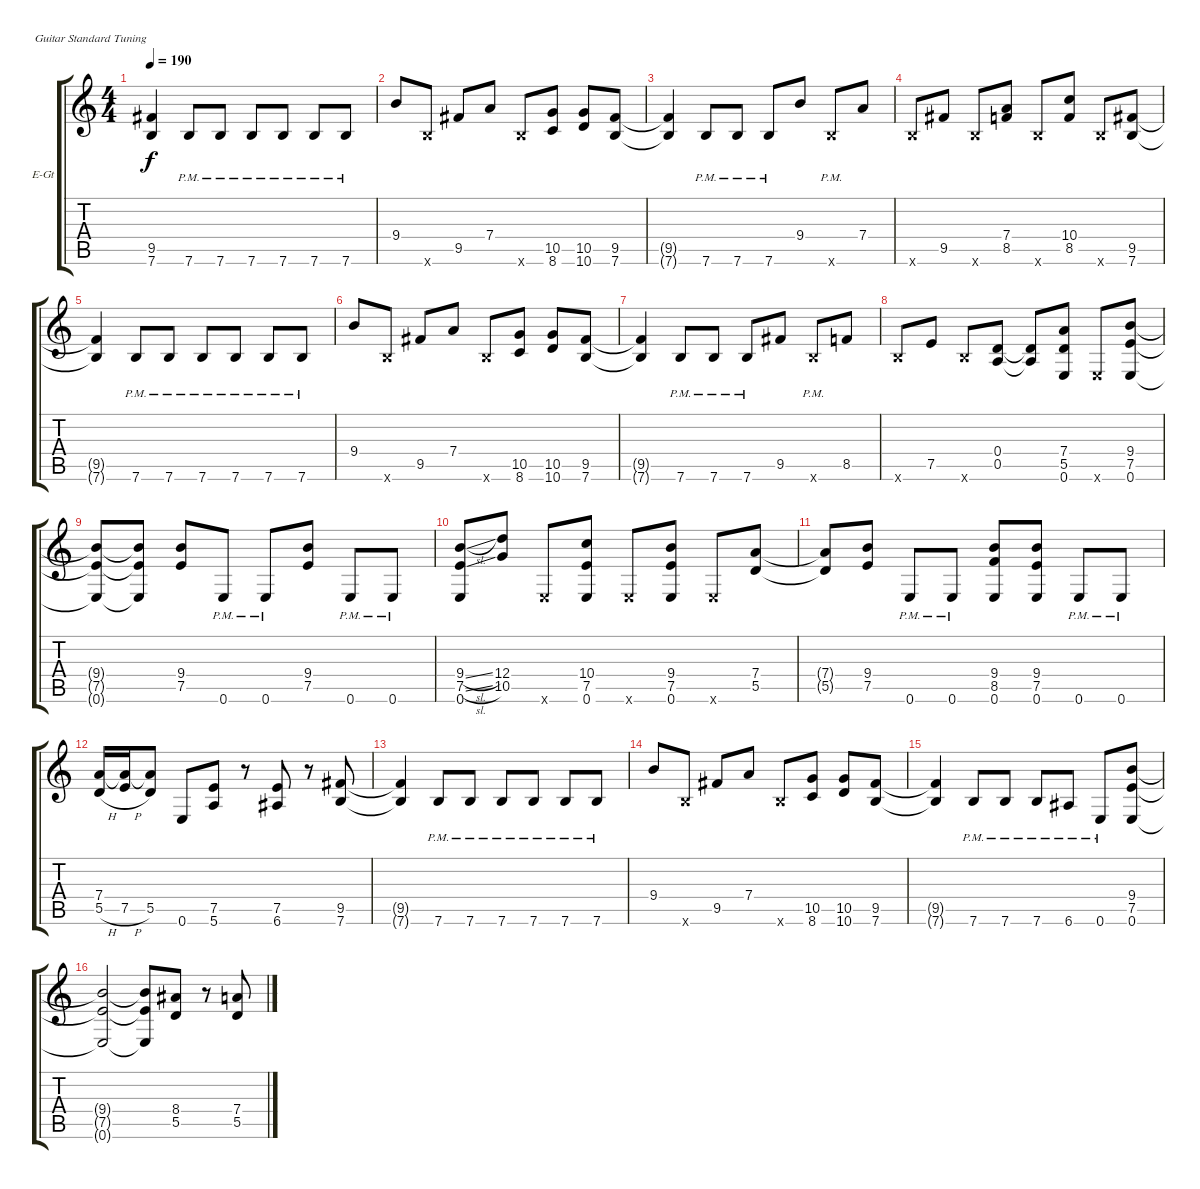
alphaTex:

\bracketExtendMode groupsimilarinstruments
\firstSystemTrackNameOrientation horizontal
\otherSystemsTrackNameOrientation horizontal
\track ("Electric Guitar" "E-Gt") {instrument overdrivenguitar}
\staff {score tabs}
\tuning (E4 B3 G3 D3 A2 E2)
\ts (4 4)
\tempo 190
\clef g2
\ks c
(9.5 7.6).4{dy f} 7.6{pm}.8 7.6{pm}.8 7.6{pm}.8 7.6{pm}.8 7.6{pm}.8 7.6{pm}.8 |
9.4.8 7.6{x}.8 9.5.8 7.4.8 7.6{x}.8 (10.5 8.6).8 (10.5 10.6).8 (7.6 9.5).8 |
(9.5{t} 7.6{t}).4 7.6{pm}.8 7.6{pm}.8 7.6{pm}.8 9.4.8 7.6{pm x}.8 7.4.8 |
7.6{x}.8 9.5.8 7.6{x}.8 (8.5 7.4).8 7.6{x}.8 (8.5 10.4).8 7.6{x}.8 (7.6 9.5).8 |
(9.5{t} 7.6{t}).4 7.6{pm}.8 7.6{pm}.8 7.6{pm}.8 7.6{pm}.8 7.6{pm}.8 7.6{pm}.8 |
9.4.8 7.6{x}.8 9.5.8 7.4.8 7.6{x}.8 (10.5 8.6).8 (10.5 10.6).8 (7.6 9.5).8 |
(9.5{t} 7.6{t}).4 7.6{pm}.8 7.6{pm}.8 7.6{pm}.8 9.5.8 7.6{pm x}.8 8.5.8 |
7.6{x}.8 7.5.8 7.6{x}.8 (0.5 0.4).8 (0.4{t} 0.5{t}).8 (5.5 7.4 0.6).8 0.6{x}.8 (7.5 9.4 0.6).8 |
(0.6{t} 7.5{t} 9.4{t}).8 (7.5{t} 9.4{t} 0.6{t}).8 (9.4 7.5).8 0.6{pm}.8 0.6{pm}.8 (7.5 9.4).8 0.6{pm}.8 0.6{pm}.8 |
(0.6 7.5{sl} 9.4{sl}).8 (12.4 10.5).8 0.6{x}.8 (0.6 7.5 10.4).8 0.6{x}.8 (0.6 7.5 9.4).8 0.6{x}.8 (5.5 7.4).8 |
(7.4{t} 5.5{t}).8 (7.5 9.4).8 0.6{pm}.8 0.6{pm}.8 (0.6 8.5 9.4).8 (0.6 7.5 9.4).8 0.6{pm}.8 0.6{pm}.8 |
(5.5{h} 7.4).16 (7.5{h} 7.4{t}).16 (5.5 7.4{t}).8 0.6.8 (5.6 7.5).8 r.8 (6.6 7.5).8 r.8 (7.6 9.5).8 |
(9.5{t} 7.6{t}).4 7.6{pm}.8 7.6{pm}.8 7.6{pm}.8 7.6{pm}.8 7.6{pm}.8 7.6{pm}.8 |
9.4.8 7.6{x}.8 9.5.8 7.4.8 7.6{x}.8 (10.5 8.6).8 (10.5 10.6).8 (7.6 9.5).8 |
(9.5{t} 7.6{t}).4 7.6{pm}.8 7.6{pm}.8 7.6{pm}.8 6.6{pm}.8 0.6{pm}.8 (7.5 9.4 0.6).8 |
(0.6{t} 7.5{t} 9.4{t}).2 (9.4{t} 7.5{t} 0.6{t}).8 (5.5 8.4).8 r.8 (5.5 7.4).8
